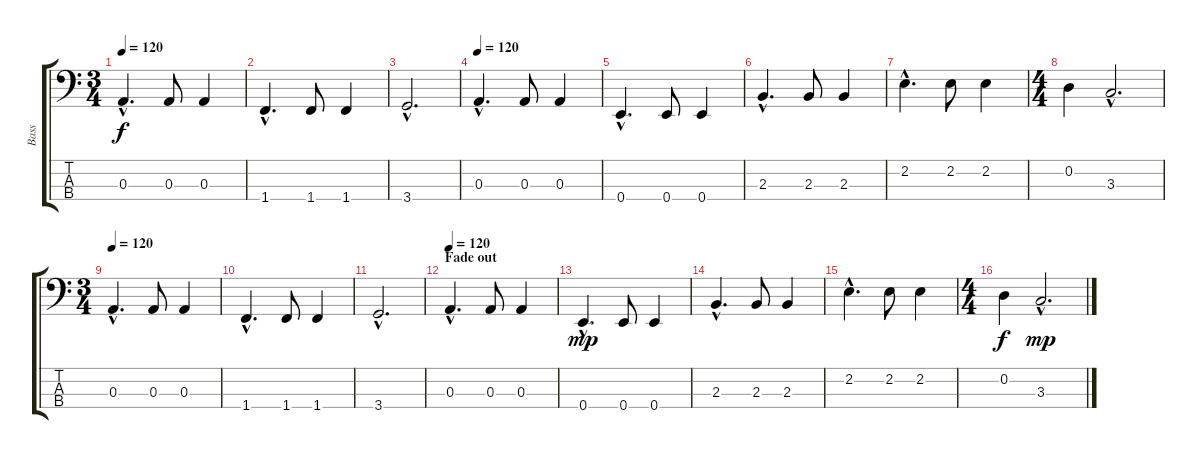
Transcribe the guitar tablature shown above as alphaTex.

\track ("Bass" "Bass") {instrument electricbassfinger}
\staff {score tabs}
\tuning (G2 D2 A1 E1) {hide}
\ts (3 4)
\tempo 120
\clef f4
\ks c
0.3{hac}.4{d dy f} 0.3.8 0.3.4 |
1.4{hac}.4{d} 1.4.8 1.4.4 |
3.4{hac}.2{d} |
\tempo 120
0.3{hac}.4{d} 0.3.8 0.3.4 |
0.4{hac}.4{d} 0.4.8 0.4.4 |
2.3{hac}.4{d} 2.3.8 2.3.4 |
2.2{hac}.4{d} 2.2.8 2.2.4 |
\ts (4 4)
0.2.4 3.3{hac}.2{d} |
\ts (3 4)
\tempo 120
0.3{hac}.4{d} 0.3.8 0.3.4 |
1.4{hac}.4{d} 1.4.8 1.4.4 |
3.4{hac}.2{d} |
\section ("" "Fade out")
\tempo 120
0.3{hac}.4{d} 0.3.8 0.3.4 |
0.4{hac}.4{d dy mp} 0.4.8 0.4.4 |
2.3{hac}.4{d} 2.3.8 2.3.4 |
2.2{hac}.4{d} 2.2.8 2.2.4 |
\ts (4 4)
0.2.4{dy f} 3.3{hac}.2{d dy mp}
